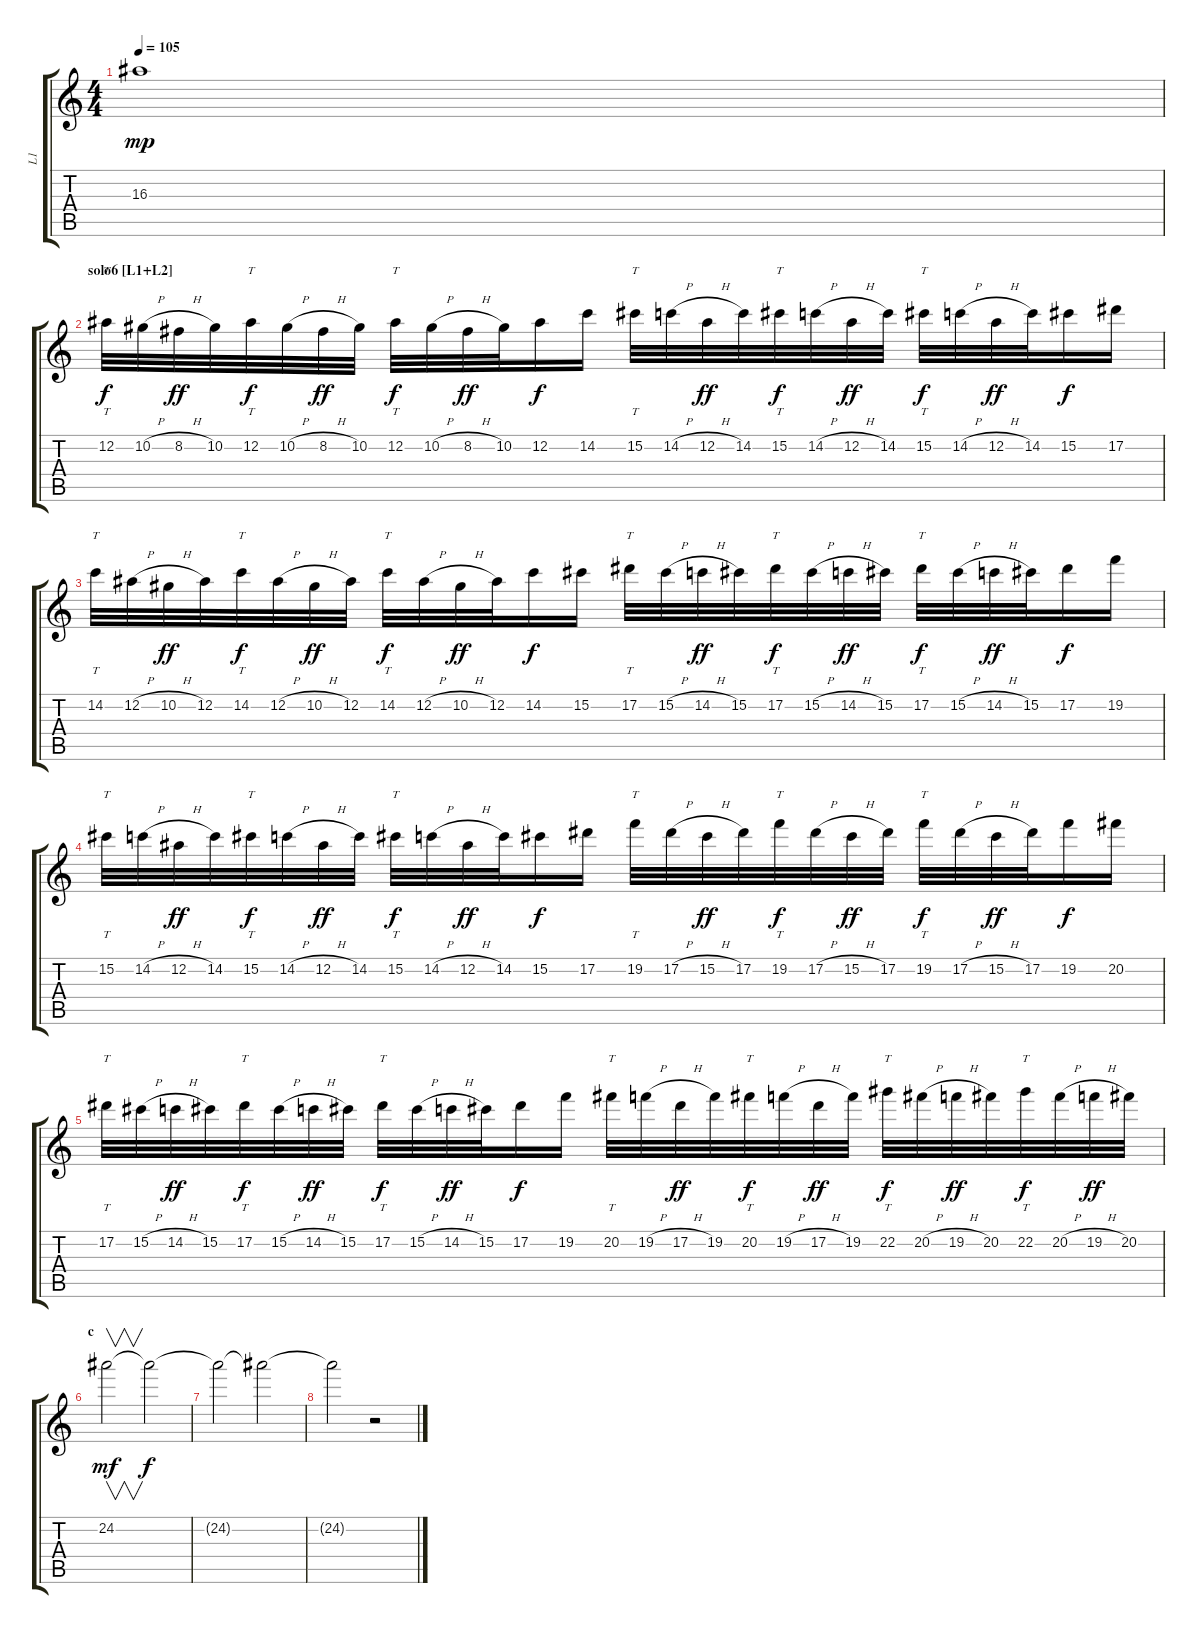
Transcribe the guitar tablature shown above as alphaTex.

\track ("L1" "L1") {instrument distortionguitar}
\staff {score tabs}
\tuning (Eb4 Bb3 Gb3 Db3 Ab2 Eb2) {hide}
\ts (4 4)
\tempo 105
\clef g2
\ks c
16.3.1{dy mp} |
\section ("" "solo6 [L1+L2]")
12.2.32{tt dy f volume 14 instrument overdrivenguitar} 10.2{h}.32 8.2{h}.32{dy ff} 10.2.32 12.2.32{tt dy f} 10.2{h}.32 8.2{h}.32{dy ff} 10.2.32 12.2.32{tt dy f} 10.2{h}.32 8.2{h}.32{dy ff} 10.2.32 12.2.16{dy f} 14.2.16 15.2.32{tt} 14.2{h}.32 12.2{h}.32{dy ff} 14.2.32 15.2.32{tt dy f} 14.2{h}.32 12.2{h}.32{dy ff} 14.2.32 15.2.32{tt dy f} 14.2{h}.32 12.2{h}.32{dy ff} 14.2.32 15.2.16{dy f} 17.2.16 |
14.2.32{tt} 12.2{h}.32 10.2{h}.32{dy ff} 12.2.32 14.2.32{tt dy f} 12.2{h}.32 10.2{h}.32{dy ff} 12.2.32 14.2.32{tt dy f} 12.2{h}.32 10.2{h}.32{dy ff} 12.2.32 14.2.16{dy f} 15.2.16 17.2.32{tt} 15.2{h}.32 14.2{h}.32{dy ff} 15.2.32 17.2.32{tt dy f} 15.2{h}.32 14.2{h}.32{dy ff} 15.2.32 17.2.32{tt dy f} 15.2{h}.32 14.2{h}.32{dy ff} 15.2.32 17.2.16{dy f} 19.2.16 |
15.2.32{tt} 14.2{h}.32 12.2{h}.32{dy ff} 14.2.32 15.2.32{tt dy f} 14.2{h}.32 12.2{h}.32{dy ff} 14.2.32 15.2.32{tt dy f} 14.2{h}.32 12.2{h}.32{dy ff} 14.2.32 15.2.16{dy f} 17.2.16 19.2.32{tt} 17.2{h}.32 15.2{h}.32{dy ff} 17.2.32 19.2.32{tt dy f} 17.2{h}.32 15.2{h}.32{dy ff} 17.2.32 19.2.32{tt dy f} 17.2{h}.32 15.2{h}.32{dy ff} 17.2.32 19.2.16{dy f} 20.2.16 |
17.2.32{tt} 15.2{h}.32 14.2{h}.32{dy ff} 15.2.32 17.2.32{tt dy f} 15.2{h}.32 14.2{h}.32{dy ff} 15.2.32 17.2.32{tt dy f} 15.2{h}.32 14.2{h}.32{dy ff} 15.2.32 17.2.16{dy f} 19.2.16 20.2.32{tt} 19.2{h}.32 17.2{h}.32{dy ff} 19.2.32 20.2.32{tt dy f} 19.2{h}.32 17.2{h}.32{dy ff} 19.2.32 22.2.32{tt dy f} 20.2{h}.32 19.2{h}.32{dy ff} 20.2.32 22.2.32{tt dy f} 20.2{h}.32 19.2{h}.32{dy ff} 20.2.32 |
\section ("" "c")
24.2.2{v dy mf} 24.2{t}.2{dy f volume 9} |
24.2{t}.2 24.2{t}.2{volume 0} |
24.2{t}.2 r.2
